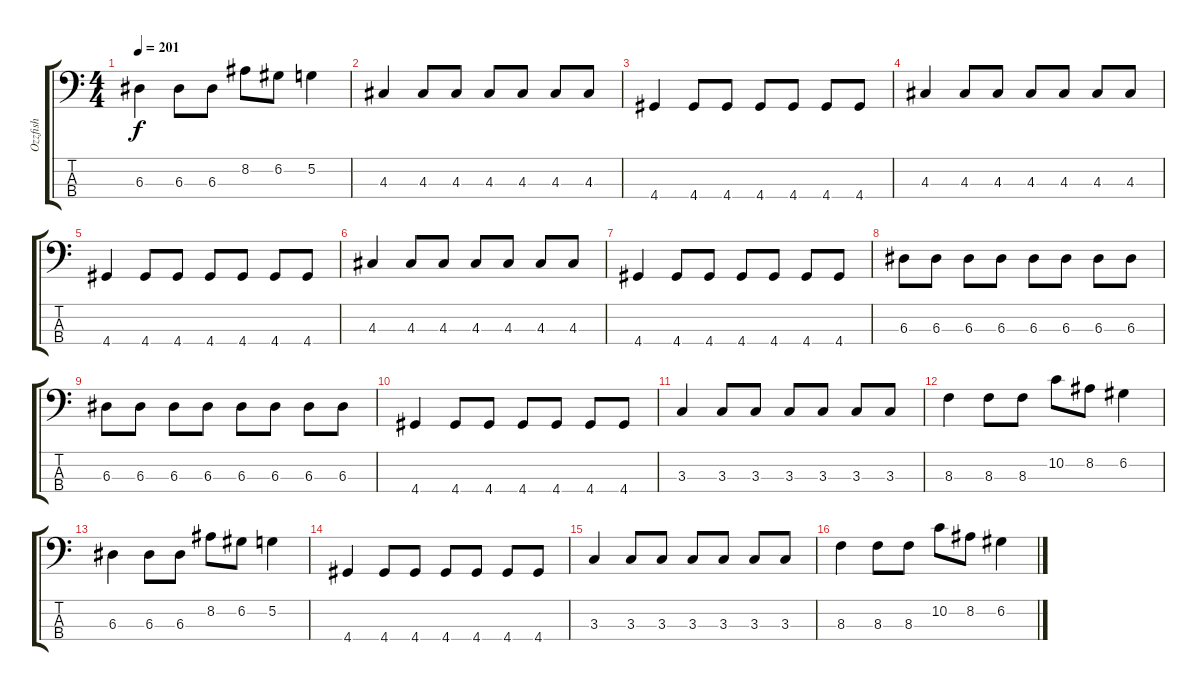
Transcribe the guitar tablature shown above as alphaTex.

\track ("Ozzfish" "Ozzfish") {instrument electricbassfinger}
\staff {score tabs}
\tuning (G2 D2 A1 E1) {hide}
\ts (4 4)
\tempo 201
\clef f4
\ks c
6.3.4{dy f} 6.3.8 6.3.8 8.2.8 6.2.8 5.2.4 |
4.3.4 4.3.8 4.3.8 4.3.8 4.3.8 4.3.8 4.3.8 |
4.4.4 4.4.8 4.4.8 4.4.8 4.4.8 4.4.8 4.4.8 |
4.3.4 4.3.8 4.3.8 4.3.8 4.3.8 4.3.8 4.3.8 |
4.4.4 4.4.8 4.4.8 4.4.8 4.4.8 4.4.8 4.4.8 |
4.3.4 4.3.8 4.3.8 4.3.8 4.3.8 4.3.8 4.3.8 |
4.4.4 4.4.8 4.4.8 4.4.8 4.4.8 4.4.8 4.4.8 |
6.3.8 6.3.8 6.3.8 6.3.8 6.3.8 6.3.8 6.3.8 6.3.8 |
6.3.8 6.3.8 6.3.8 6.3.8 6.3.8 6.3.8 6.3.8 6.3.8 |
4.4.4 4.4.8 4.4.8 4.4.8 4.4.8 4.4.8 4.4.8 |
3.3.4 3.3.8 3.3.8 3.3.8 3.3.8 3.3.8 3.3.8 |
8.3.4 8.3.8 8.3.8 10.2.8 8.2.8 6.2.4 |
6.3.4 6.3.8 6.3.8 8.2.8 6.2.8 5.2.4 |
4.4.4 4.4.8 4.4.8 4.4.8 4.4.8 4.4.8 4.4.8 |
3.3.4 3.3.8 3.3.8 3.3.8 3.3.8 3.3.8 3.3.8 |
8.3.4 8.3.8 8.3.8 10.2.8 8.2.8 6.2.4
